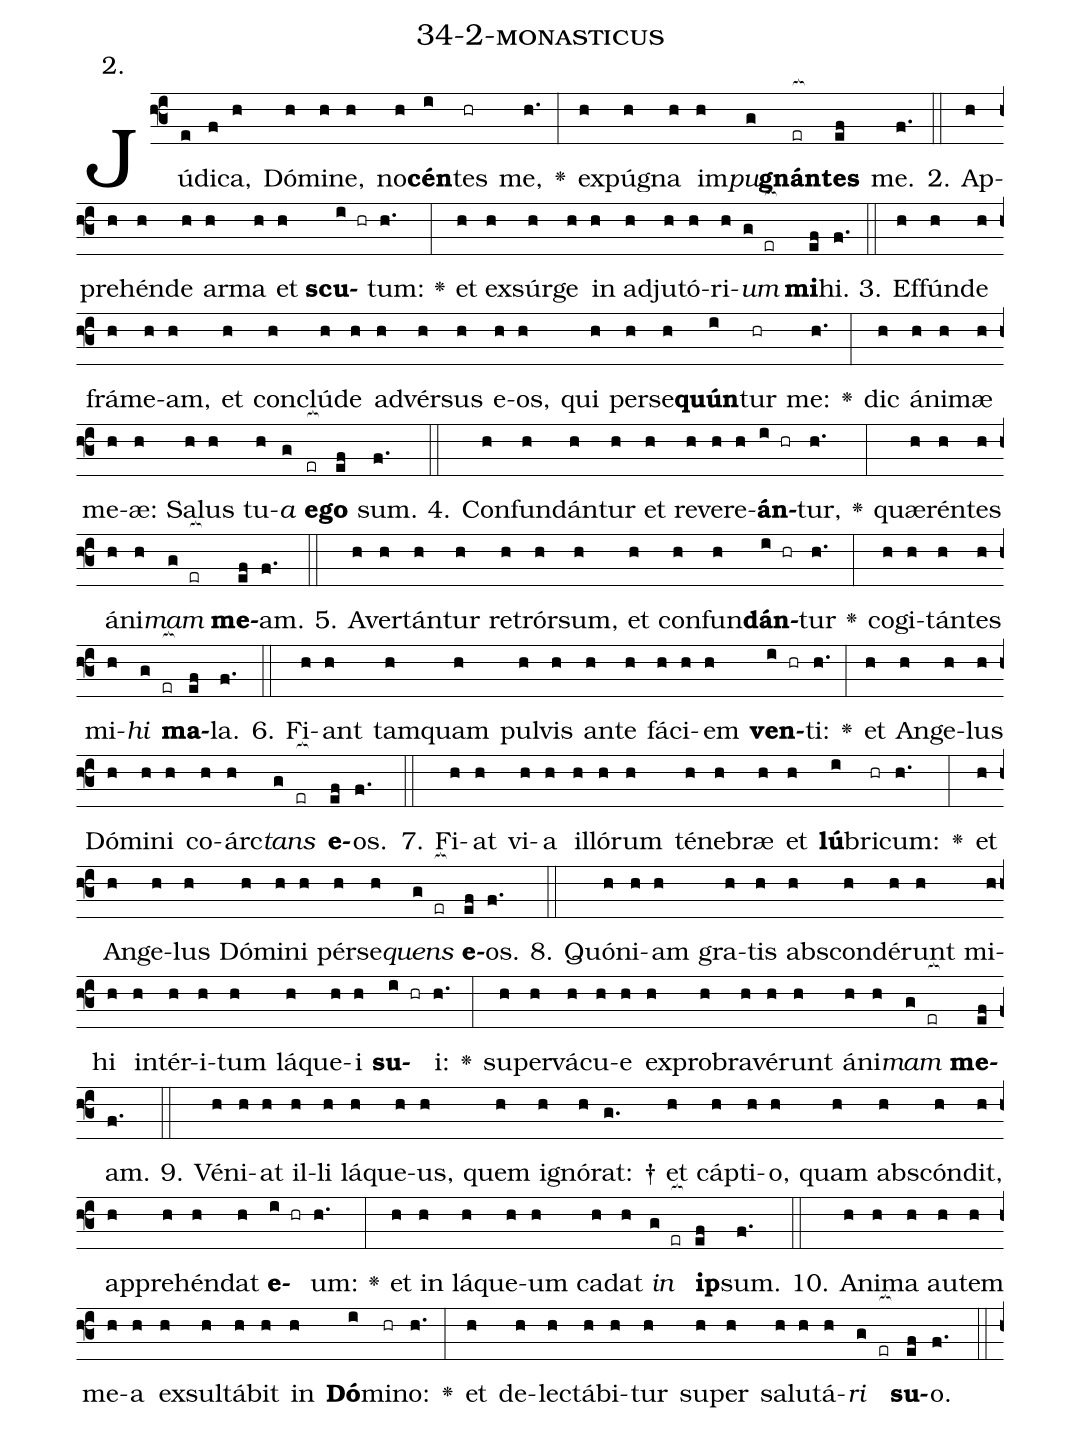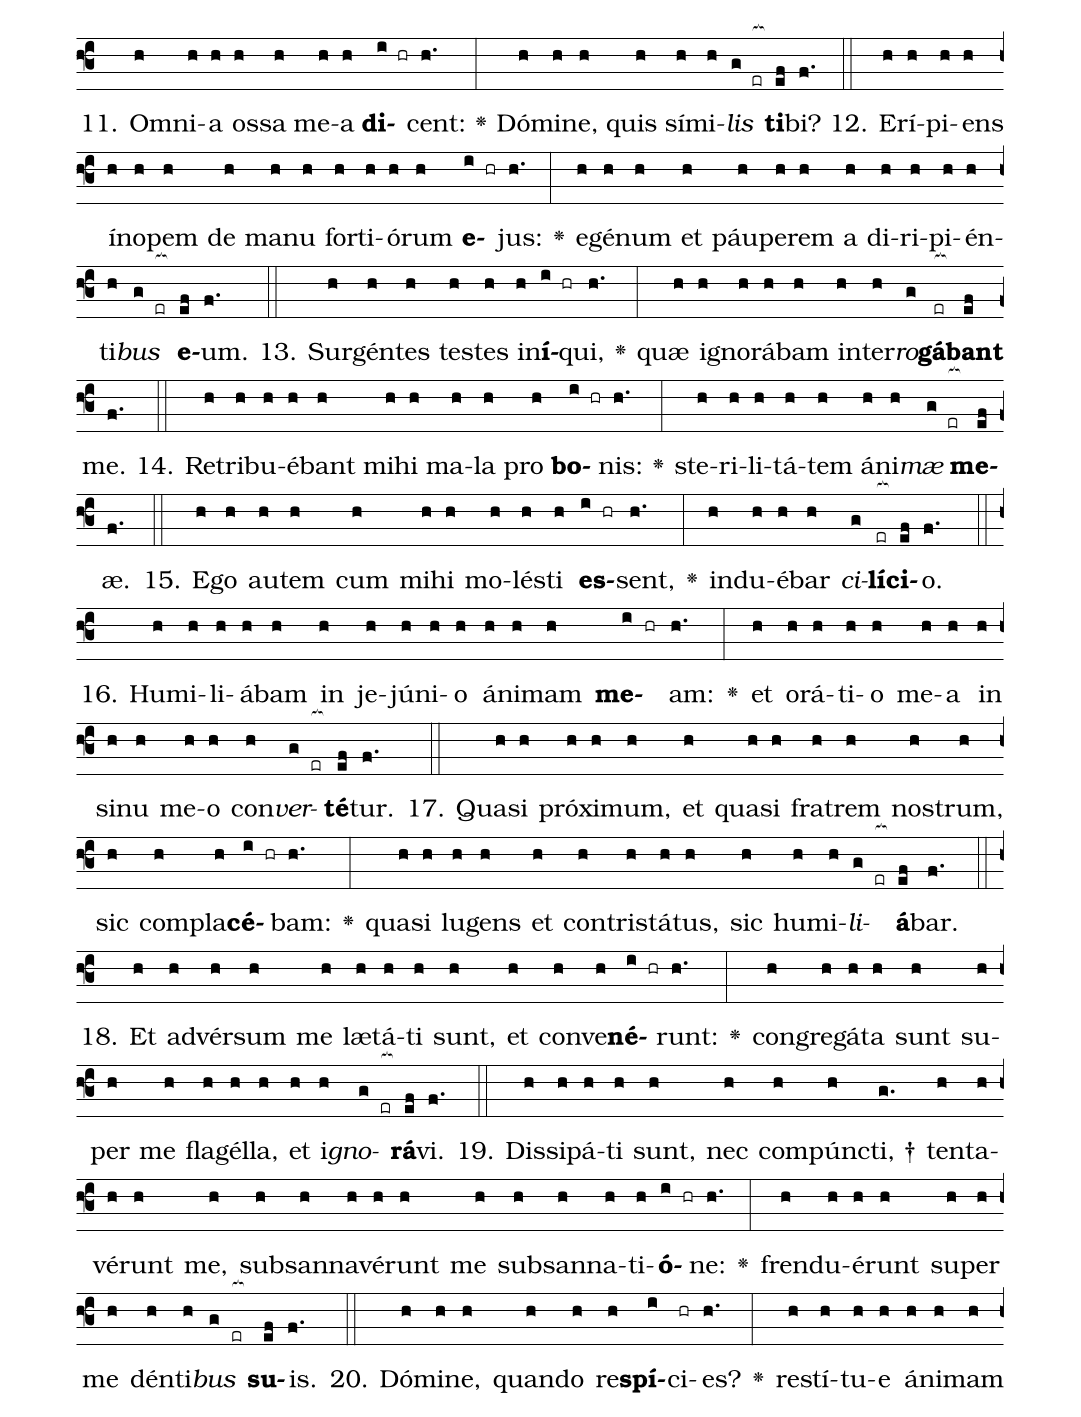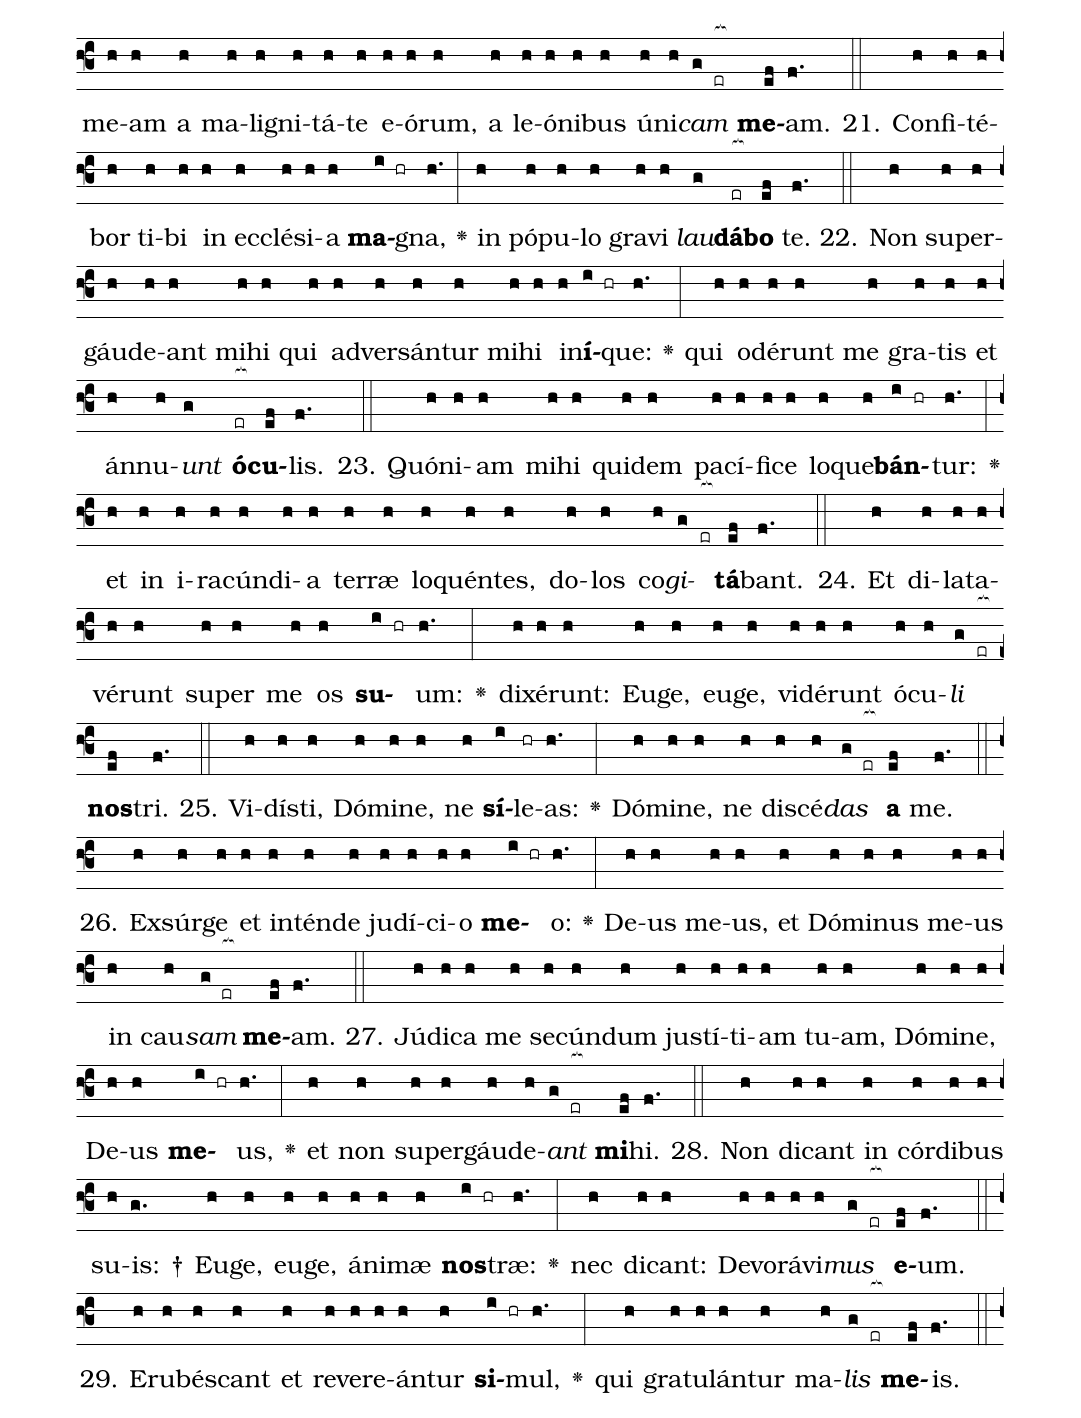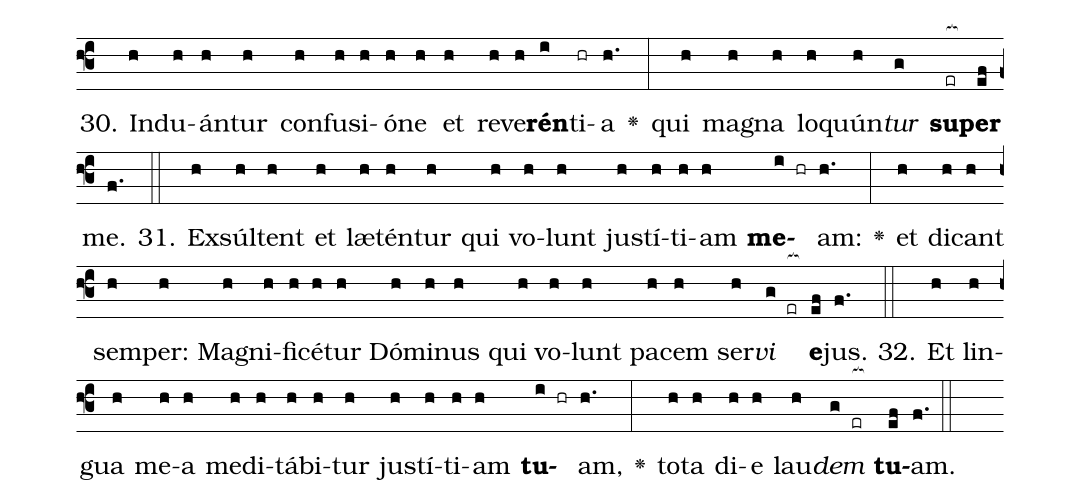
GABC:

name: 34-2-monasticus;
annotation: 2.;
%%
(f3)Jú(e)di(f)ca,(h) Dó(h)mi(h)ne,(h) no(h)<b>cén</b>(i)tes(hr) me,(h.) <v>\greheightstar</v>(:) ex(h)pú(h)gna(h) im(h)<i>pu</i>(g)<b>gnán</b>(er[ocb:1{])<b>tes</b>(ef[ocb:0}]) me.(f.) (::)
2. Ap(h)pre(h)hén(h)de(h) ar(h)ma(h) et(h) <b>scu</b>(i hr)tum:(h.) <v>\greheightstar</v>(:) et(h) ex(h)súr(h)ge(h) in(h) ad(h)ju(h)tó(h)ri(h)<i>um</i>(g er[ocb:1{]) <b>mi</b>(ef[ocb:0}])hi.(f.) (::)
3. Ef(h)fún(h)de(h) frá(h)me(h)am,(h) et(h) con(h)clú(h)de(h) ad(h)vér(h)sus(h) e(h)os,(h) qui(h) per(h)se(h)<b>quún</b>(i)tur(hr) me:(h.) <v>\greheightstar</v>(:) dic(h) á(h)ni(h)mæ(h) me(h)æ:(h) Sa(h)lus(h) tu(h)<i>a</i>(g) <b>e</b>(er[ocb:1{])<b>go</b>(ef[ocb:0}]) sum.(f.) (::)
4. Con(h)fun(h)dán(h)tur(h) et(h) re(h)ve(h)re(h)<b>án</b>(i hr)tur,(h.) <v>\greheightstar</v>(:) quæ(h)rén(h)tes(h) á(h)ni(h)<i>mam</i>(g er[ocb:1{]) <b>me</b>(ef[ocb:0}])am.(f.) (::)
5. A(h)ver(h)tán(h)tur(h) re(h)trór(h)sum,(h) et(h) con(h)fun(h)<b>dán</b>(i hr)tur(h.) <v>\greheightstar</v>(:) co(h)gi(h)tán(h)tes(h) mi(h)<i>hi</i>(g er[ocb:1{]) <b>ma</b>(ef[ocb:0}])la.(f.) (::)
6. Fi(h)ant(h) tam(h)quam(h) pul(h)vis(h) an(h)te(h) fá(h)ci(h)em(h) <b>ven</b>(i hr)ti:(h.) <v>\greheightstar</v>(:) et(h) An(h)ge(h)lus(h) Dó(h)mi(h)ni(h) co(h)árc(h)<i>tans</i>(g er[ocb:1{]) <b>e</b>(ef[ocb:0}])os.(f.) (::)
7. Fi(h)at(h) vi(h)a(h) il(h)ló(h)rum(h) té(h)ne(h)bræ(h) et(h) <b>lú</b>(i)bri(hr)cum:(h.) <v>\greheightstar</v>(:) et(h) An(h)ge(h)lus(h) Dó(h)mi(h)ni(h) pér(h)se(h)<i>quens</i>(g er[ocb:1{]) <b>e</b>(ef[ocb:0}])os.(f.) (::)
8. Quón(h)i(h)am(h) gra(h)tis(h) abs(h)con(h)dé(h)runt(h) mi(h)hi(h) in(h)tér(h)i(h)tum(h) lá(h)que(h)i(h) <b>su</b>(i hr)i:(h.) <v>\greheightstar</v>(:) su(h)per(h)vá(h)cu(h)e(h) ex(h)pro(h)bra(h)vé(h)runt(h) á(h)ni(h)<i>mam</i>(g er[ocb:1{]) <b>me</b>(ef[ocb:0}])am.(f.) (::)
9. Vé(h)ni(h)at(h) il(h)li(h) lá(h)que(h)us,(h) quem(h) i(h)gnó(h)rat: †(g.) et(h) cáp(h)ti(h)o,(h) quam(h) abs(h)cón(h)dit,(h) ap(h)pre(h)hén(h)dat(h) <b>e</b>(i hr)um:(h.) <v>\greheightstar</v>(:) et(h) in(h) lá(h)que(h)um(h) ca(h)dat(h) <i>in</i>(g er[ocb:1{]) <b>ip</b>(ef[ocb:0}])sum.(f.) (::)
10. A(h)ni(h)ma(h) au(h)tem(h) me(h)a(h) ex(h)sul(h)tá(h)bit(h) in(h) <b>Dó</b>(i)mi(hr)no:(h.) <v>\greheightstar</v>(:) et(h) de(h)lec(h)tá(h)bi(h)tur(h) su(h)per(h) sa(h)lu(h)tá(h)<i>ri</i>(g er[ocb:1{]) <b>su</b>(ef[ocb:0}])o.(f.) (::)
11. Om(h)ni(h)a(h) os(h)sa(h) me(h)a(h) <b>di</b>(i hr)cent:(h.) <v>\greheightstar</v>(:) Dó(h)mi(h)ne,(h) quis(h) sí(h)mi(h)<i>lis</i>(g er[ocb:1{]) <b>ti</b>(ef[ocb:0}])bi?(f.) (::)
12. E(h)rí(h)pi(h)ens(h) ín(h)o(h)pem(h) de(h) ma(h)nu(h) for(h)ti(h)ó(h)rum(h) <b>e</b>(i hr)jus:(h.) <v>\greheightstar</v>(:) e(h)gé(h)num(h) et(h) páu(h)pe(h)rem(h) a(h) di(h)ri(h)pi(h)én(h)ti(h)<i>bus</i>(g er[ocb:1{]) <b>e</b>(ef[ocb:0}])um.(f.) (::)
13. Sur(h)gén(h)tes(h) tes(h)tes(h) in(h)<b>í</b>(i hr)qui,(h.) <v>\greheightstar</v>(:) quæ(h) i(h)gno(h)rá(h)bam(h) in(h)ter(h)<i>ro</i>(g)<b>gá</b>(er[ocb:1{])<b>bant</b>(ef[ocb:0}]) me.(f.) (::)
14. Re(h)tri(h)bu(h)é(h)bant(h) mi(h)hi(h) ma(h)la(h) pro(h) <b>bo</b>(i hr)nis:(h.) <v>\greheightstar</v>(:) ste(h)ri(h)li(h)tá(h)tem(h) á(h)ni(h)<i>mæ</i>(g er[ocb:1{]) <b>me</b>(ef[ocb:0}])æ.(f.) (::)
15. E(h)go(h) au(h)tem(h) cum(h) mi(h)hi(h) mo(h)lés(h)ti(h) <b>es</b>(i hr)sent,(h.) <v>\greheightstar</v>(:) ind(h)u(h)é(h)bar(h) <i>ci</i>(g)<b>lí</b>(er[ocb:1{])<b>ci</b>(ef[ocb:0}])o.(f.) (::)
16. Hu(h)mi(h)li(h)á(h)bam(h) in(h) je(h)jú(h)ni(h)o(h) á(h)ni(h)mam(h) <b>me</b>(i hr)am:(h.) <v>\greheightstar</v>(:) et(h) o(h)rá(h)ti(h)o(h) me(h)a(h) in(h) si(h)nu(h) me(h)o(h) con(h)<i>ver</i>(g er[ocb:1{])<b>té</b>(ef[ocb:0}])tur.(f.) (::)
17. Qua(h)si(h) pró(h)xi(h)mum,(h) et(h) qua(h)si(h) fra(h)trem(h) nos(h)trum,(h) sic(h) com(h)pla(h)<b>cé</b>(i hr)bam:(h.) <v>\greheightstar</v>(:) qua(h)si(h) lu(h)gens(h) et(h) con(h)tris(h)tá(h)tus,(h) sic(h) hu(h)mi(h)<i>li</i>(g er[ocb:1{])<b>á</b>(ef[ocb:0}])bar.(f.) (::)
18. Et(h) ad(h)vér(h)sum(h) me(h) læ(h)tá(h)ti(h) sunt,(h) et(h) con(h)ve(h)<b>né</b>(i hr)runt:(h.) <v>\greheightstar</v>(:) con(h)gre(h)gá(h)ta(h) sunt(h) su(h)per(h) me(h) fla(h)gél(h)la,(h) et(h) i(h)<i>gno</i>(g er[ocb:1{])<b>rá</b>(ef[ocb:0}])vi.(f.) (::)
19. Dis(h)si(h)pá(h)ti(h) sunt,(h) nec(h) com(h)púnc(h)ti, †(g.) ten(h)ta(h)vé(h)runt(h) me,(h) sub(h)san(h)na(h)vé(h)runt(h) me(h) sub(h)san(h)na(h)ti(h)<b>ó</b>(i hr)ne:(h.) <v>\greheightstar</v>(:) fren(h)du(h)é(h)runt(h) su(h)per(h) me(h) dén(h)ti(h)<i>bus</i>(g er[ocb:1{]) <b>su</b>(ef[ocb:0}])is.(f.) (::)
20. Dó(h)mi(h)ne,(h) quan(h)do(h) re(h)<b>spí</b>(i)ci(hr)es?(h.) <v>\greheightstar</v>(:) re(h)stí(h)tu(h)e(h) á(h)ni(h)mam(h) me(h)am(h) a(h) ma(h)li(h)gni(h)tá(h)te(h) e(h)ó(h)rum,(h) a(h) le(h)ó(h)ni(h)bus(h) ú(h)ni(h)<i>cam</i>(g er[ocb:1{]) <b>me</b>(ef[ocb:0}])am.(f.) (::)
21. Con(h)fi(h)té(h)bor(h) ti(h)bi(h) in(h) ec(h)clé(h)si(h)a(h) <b>ma</b>(i hr)gna,(h.) <v>\greheightstar</v>(:) in(h) pó(h)pu(h)lo(h) gra(h)vi(h) <i>lau</i>(g)<b>dá</b>(er[ocb:1{])<b>bo</b>(ef[ocb:0}]) te.(f.) (::)
22. Non(h) su(h)per(h)gáu(h)de(h)ant(h) mi(h)hi(h) qui(h) ad(h)ver(h)sán(h)tur(h) mi(h)hi(h) in(h)<b>í</b>(i hr)que:(h.) <v>\greheightstar</v>(:) qui(h) o(h)dé(h)runt(h) me(h) gra(h)tis(h) et(h) án(h)nu(h)<i>unt</i>(g) <b>ó</b>(er[ocb:1{])<b>cu</b>(ef[ocb:0}])lis.(f.) (::)
23. Quón(h)i(h)am(h) mi(h)hi(h) qui(h)dem(h) pa(h)cí(h)fi(h)ce(h) lo(h)que(h)<b>bán</b>(i hr)tur:(h.) <v>\greheightstar</v>(:) et(h) in(h) i(h)ra(h)cún(h)di(h)a(h) ter(h)ræ(h) lo(h)quén(h)tes,(h) do(h)los(h) co(h)<i>gi</i>(g er[ocb:1{])<b>tá</b>(ef[ocb:0}])bant.(f.) (::)
24. Et(h) di(h)la(h)ta(h)vé(h)runt(h) su(h)per(h) me(h) os(h) <b>su</b>(i hr)um:(h.) <v>\greheightstar</v>(:) di(h)xé(h)runt:(h) Eu(h)ge,(h) eu(h)ge,(h) vi(h)dé(h)runt(h) ó(h)cu(h)<i>li</i>(g er[ocb:1{]) <b>nos</b>(ef[ocb:0}])tri.(f.) (::)
25. Vi(h)dís(h)ti,(h) Dó(h)mi(h)ne,(h) ne(h) <b>sí</b>(i)le(hr)as:(h.) <v>\greheightstar</v>(:) Dó(h)mi(h)ne,(h) ne(h) di(h)scé(h)<i>das</i>(g er[ocb:1{]) <b>a</b>(ef[ocb:0}]) me.(f.) (::)
26. Ex(h)súr(h)ge(h) et(h) in(h)tén(h)de(h) ju(h)dí(h)ci(h)o(h) <b>me</b>(i hr)o:(h.) <v>\greheightstar</v>(:) De(h)us(h) me(h)us,(h) et(h) Dó(h)mi(h)nus(h) me(h)us(h) in(h) cau(h)<i>sam</i>(g er[ocb:1{]) <b>me</b>(ef[ocb:0}])am.(f.) (::)
27. Jú(h)di(h)ca(h) me(h) se(h)cún(h)dum(h) jus(h)tí(h)ti(h)am(h) tu(h)am,(h) Dó(h)mi(h)ne,(h) De(h)us(h) <b>me</b>(i hr)us,(h.) <v>\greheightstar</v>(:) et(h) non(h) su(h)per(h)gáu(h)de(h)<i>ant</i>(g er[ocb:1{]) <b>mi</b>(ef[ocb:0}])hi.(f.) (::)
28. Non(h) di(h)cant(h) in(h) cór(h)di(h)bus(h) su(h)is: †(g.) Eu(h)ge,(h) eu(h)ge,(h) á(h)ni(h)mæ(h) <b>nos</b>(i hr)træ:(h.) <v>\greheightstar</v>(:) nec(h) di(h)cant:(h) De(h)vo(h)rá(h)vi(h)<i>mus</i>(g er[ocb:1{]) <b>e</b>(ef[ocb:0}])um.(f.) (::)
29. E(h)ru(h)bés(h)cant(h) et(h) re(h)ve(h)re(h)án(h)tur(h) <b>si</b>(i hr)mul,(h.) <v>\greheightstar</v>(:) qui(h) gra(h)tu(h)lán(h)tur(h) ma(h)<i>lis</i>(g er[ocb:1{]) <b>me</b>(ef[ocb:0}])is.(f.) (::)
30. Ind(h)u(h)án(h)tur(h) con(h)fu(h)si(h)ó(h)ne(h) et(h) re(h)ve(h)<b>rén</b>(i)ti(hr)a(h.) <v>\greheightstar</v>(:) qui(h) ma(h)gna(h) lo(h)quún(h)<i>tur</i>(g) <b>su</b>(er[ocb:1{])<b>per</b>(ef[ocb:0}]) me.(f.) (::)
31. Ex(h)súl(h)tent(h) et(h) læ(h)tén(h)tur(h) qui(h) vo(h)lunt(h) jus(h)tí(h)ti(h)am(h) <b>me</b>(i hr)am:(h.) <v>\greheightstar</v>(:) et(h) di(h)cant(h) sem(h)per:(h) Ma(h)gni(h)fi(h)cé(h)tur(h) Dó(h)mi(h)nus(h) qui(h) vo(h)lunt(h) pa(h)cem(h) ser(h)<i>vi</i>(g er[ocb:1{]) <b>e</b>(ef[ocb:0}])jus.(f.) (::)
32. Et(h) lin(h)gua(h) me(h)a(h) me(h)di(h)tá(h)bi(h)tur(h) jus(h)tí(h)ti(h)am(h) <b>tu</b>(i hr)am,(h.) <v>\greheightstar</v>(:) to(h)ta(h) di(h)e(h) lau(h)<i>dem</i>(g er[ocb:1{]) <b>tu</b>(ef[ocb:0}])am.(f.) (::)
